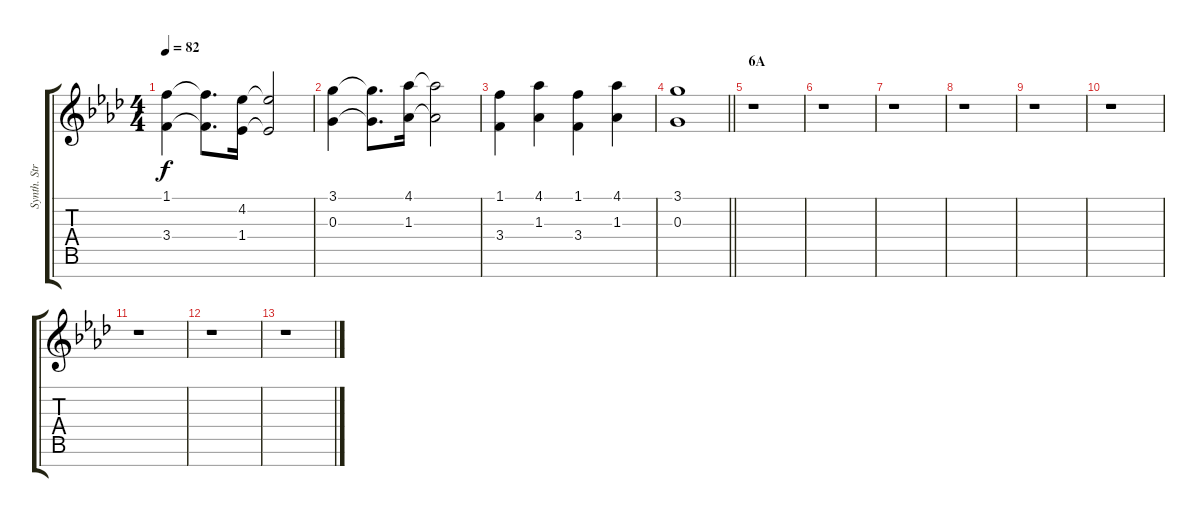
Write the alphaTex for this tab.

\track ("Synth. Strings" "Synth. Str") {instrument stringensemble1}
\staff {score tabs}
\tuning (E5 B4 G4 D4 A3 E3 B2) {hide}
\ts (4 4)
\tempo 82
\clef g2
\ks ab
(1.1 3.4).4{dy f} (1.1{t} 3.4{t}).8{d} (4.2 1.4).16 (4.2{t} 1.4{t}).2 |
(3.1 0.3).4 (3.1{t} 0.3{t}).8{d} (4.1 1.3).16 (4.1{t} 1.3{t}).2 |
(1.1 3.4).4 (4.1 1.3).4 (1.1 3.4).4 (4.1 1.3).4 |
\barLineRight lightlight
(3.1 0.3).1 |
\section ("" "6A")
r.1 |
r.1 |
r.1 |
r.1 |
r.1 |
r.1 |
r.1 |
r.1 |
r.1
